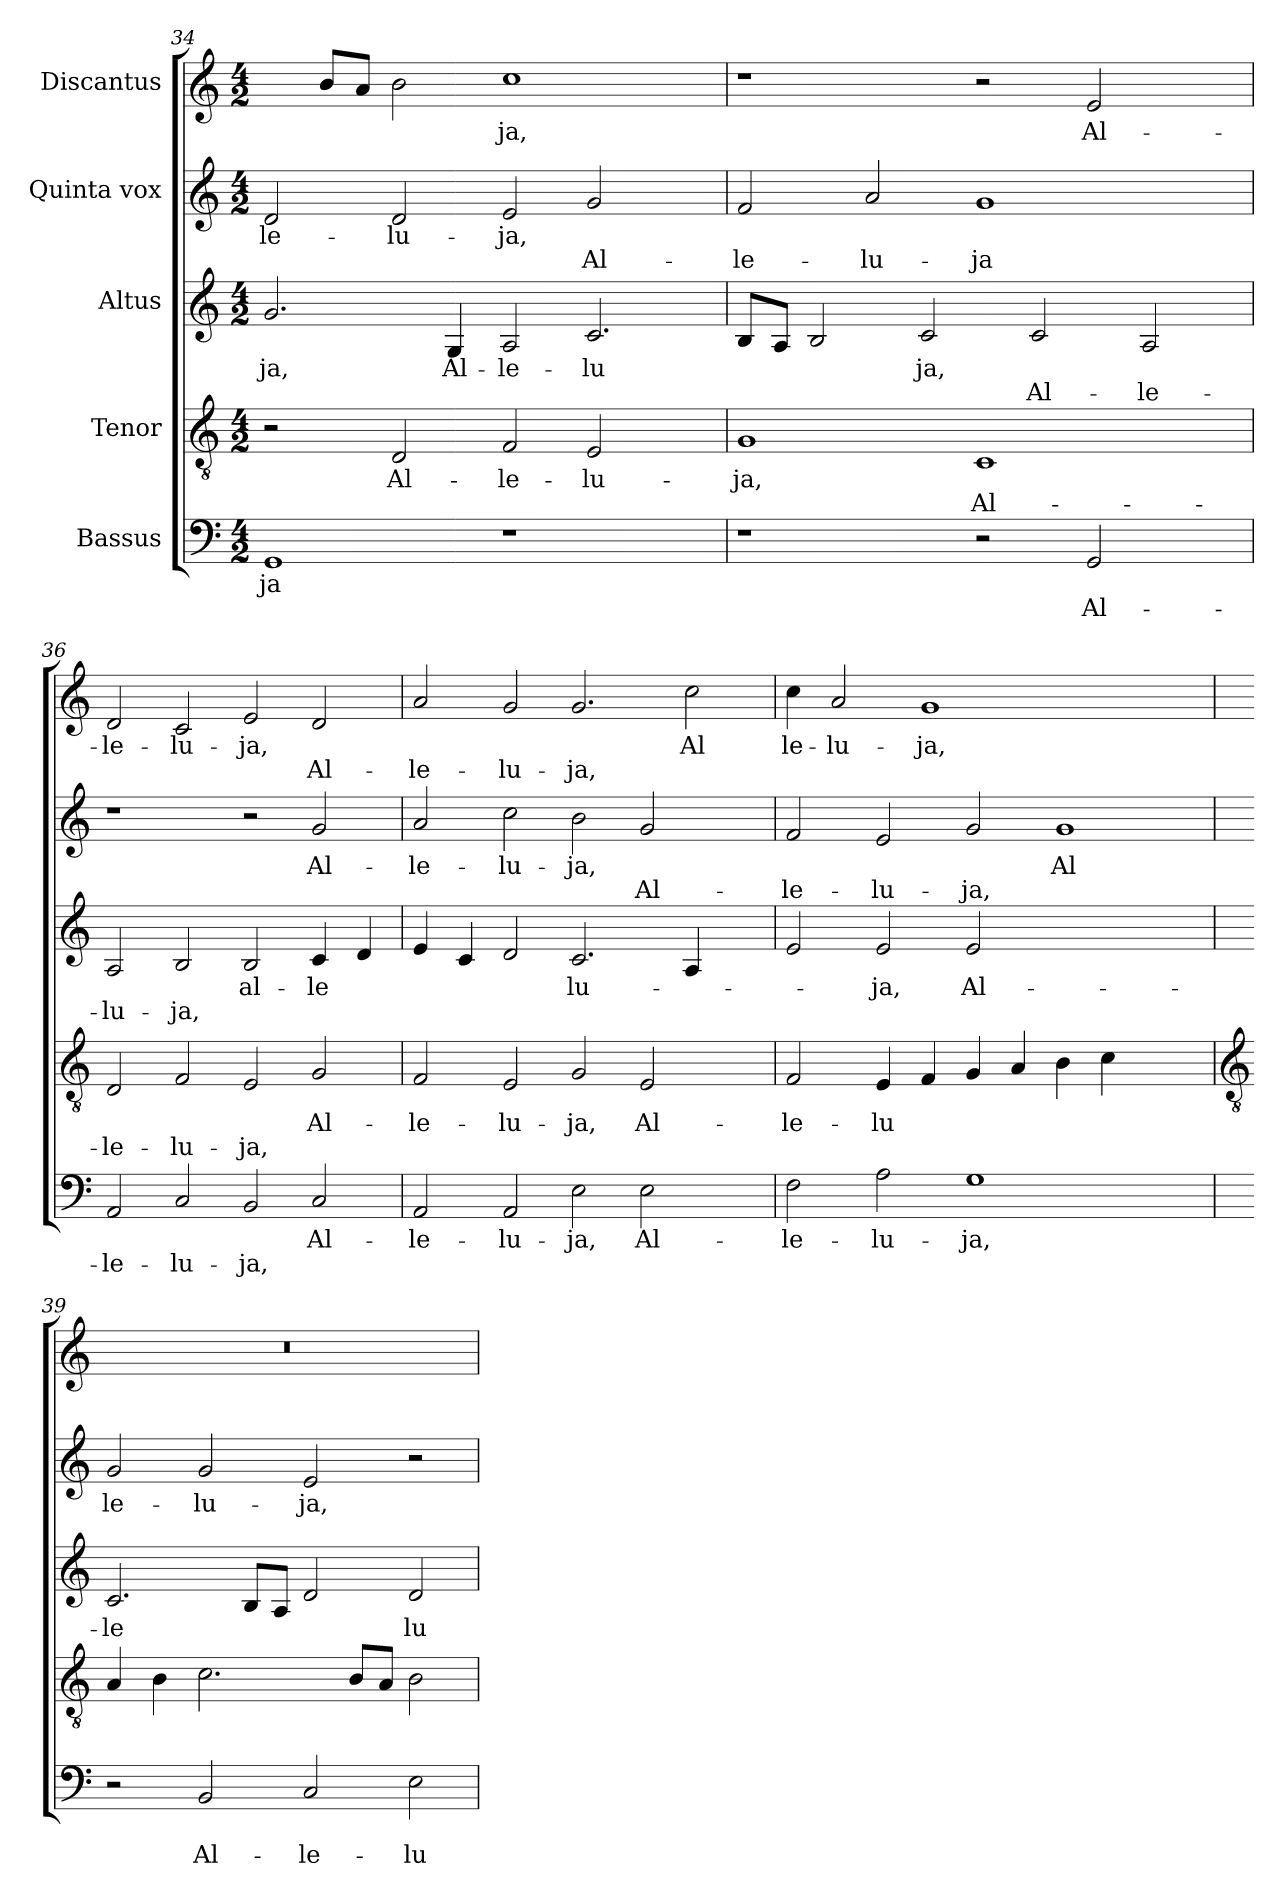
**kern	**text	**text	**kern	**text	**text	**kern	**text	**text	**kern	**text	**text	**kern	**text	**text
*part5	*part5	*part5	*part4	*part4	*part4	*part3	*part3	*part3	*part2	*part2	*part2	*part1	*part1	*part1
*staff5	*staff5	*staff5	*staff4	*staff4	*staff4	*staff3	*staff3	*staff3	*staff2	*staff2	*staff2	*staff1	*staff1	*staff1
*I"Bassus	*	*	*I"Tenor	*	*	*I"Altus	*	*	*I"Quinta vox	*	*	*I"Discantus	*	*
!!LO:LB:g=z
*clefF4	*	*	*clefGv2	*	*	*clefG2	*	*	*clefG2	*	*	*clefG2	*	*
*k[]	*	*	*k[]	*	*	*k[]	*	*	*k[]	*	*	*k[]	*	*
*C:	*	*	*C:	*	*	*C:	*	*	*C:	*	*	*C:	*	*
*M4/2	*	*	*M4/2	*	*	*M4/2	*	*	*M4/2	*	*	*M4/2	*	*
=34	=34	=34	=34	=34	=34	=34	=34	=34	=34	=34	=34	=34	=34	=34
!	!LO:LY:b	!	!	!	!	!	!LO:LY:b	!	!	!LO:LY:b	!	!	!	!
1GG	-ja	.	2r	.	.	2.g	-ja,	.	2d	-le-	.	4ccyy]	.	.
.	.	.	.	.	.	.	.	.	.	.	.	8bL	.	.
.	.	.	.	.	.	.	.	.	.	.	.	8aJ	.	.
!	!	!	!	!LO:LY:b	!	!	!	!	!	!LO:LY:b	!	!	!	!
.	.	.	2D	Al-	.	.	.	.	2d	-lu-	.	2b	.	.
!	!	!	!	!	!	!	!LO:LY:b	!	!	!	!	!	!	!
.	.	.	.	.	.	4G	Al-	.	.	.	.	.	.	.
!	!	!	!	!LO:LY:b	!	!	!LO:LY:b	!	!	!LO:LY:b	!	!	!LO:LY:b	!
1r	.	.	2F	-le-	.	2A	-le-	.	2e	-ja,	.	1cc	-ja,	.
!	!	!	!	!LO:LY:b	!	!	!LO:LY:b	!	!	!	!LO:LY:b	!	!	!
.	.	.	2E	-lu-	.	2.c	-lu	.	2g	.	Al-	.	.	.
4ryy	.	.	4ryy	.	.	.	.	.	4ryy	.	.	4ryy	.	.
=35	=35	=35	=35	=35	=35	=35	=35	=35	=35	=35	=35	=35	=35	=35
!	!	!	!	!LO:LY:b	!	!	!	!	!	!	!LO:LY:b	!	!	!
1r	.	.	1G	-ja,	.	8BL	.	.	2f	.	-le-	1r	.	.
.	.	.	.	.	.	8AJ	.	.	.	.	.	.	.	.
.	.	.	.	.	.	2B	.	.	.	.	.	.	.	.
!	!	!	!	!	!	!	!	!	!	!	!LO:LY:b	!	!	!
.	.	.	.	.	.	.	.	.	2a	.	-lu-	.	.	.
!	!	!	!	!	!	!	!LO:LY:b	!	!	!	!	!	!	!
.	.	.	.	.	.	2c	ja,	.	.	.	.	.	.	.
!	!	!	!	!	!LO:LY:b	!	!	!	!	!	!LO:LY:b	!	!	!
2r	.	.	1C	.	Al-	.	.	.	1g	.	-ja	2r	.	.
!	!	!	!	!	!	!	!	!LO:LY:b	!	!	!	!	!	!
.	.	.	.	.	.	2c	.	Al-	.	.	.	.	.	.
!	!	!LO:LY:b	!	!	!	!	!	!	!	!	!	!	!LO:LY:b	!
2GG	.	Al-	.	.	.	.	.	.	.	.	.	2e	Al-	.
!	!	!	!	!	!	!	!	!LO:LY:b	!	!	!	!	!	!
.	.	.	.	.	.	2A	.	-le-	.	.	.	.	.	.
4ryy	.	.	4ryy	.	.	.	.	.	4ryy	.	.	4ryy	.	.
=36	=36	=36	=36	=36	=36	=36	=36	=36	=36	=36	=36	=36	=36	=36
!	!	!LO:LY:b	!	!	!LO:LY:b	!	!	!LO:LY:b	!	!	!	!	!LO:LY:b	!
2AA	.	-le-	2D	.	-le-	2A	.	-lu-	1r	.	.	2d	-le-	.
!	!	!LO:LY:b	!	!	!LO:LY:b	!	!	!LO:LY:b	!	!	!	!	!LO:LY:b	!
2C	.	-lu-	2F	.	-lu-	2B	.	-ja,	.	.	.	2c	-lu-	.
!	!	!LO:LY:b	!	!	!LO:LY:b	!	!LO:LY:b	!	!	!	!	!	!LO:LY:b	!
2BB	.	-ja,	2E	.	-ja,	2B	al-	.	2r	.	.	2e	-ja,	.
!	!LO:LY:b	!	!	!LO:LY:b	!	!	!LO:LY:b	!	!	!LO:LY:b	!	!	!	!LO:LY:b
2C	Al-	.	2G	Al-	.	4c	-le	.	2g	Al-	.	2d	.	Al-
.	.	.	.	.	.	4d	.	.	.	.	.	.	.	.
=37	=37	=37	=37	=37	=37	=37	=37	=37	=37	=37	=37	=37	=37	=37
!	!LO:LY:b	!	!	!LO:LY:b	!	!	!	!	!	!LO:LY:b	!	!	!	!LO:LY:b
2AA	-le-	.	2F	-le-	.	4e	.	.	2a	-le-	.	2a	.	-le-
.	.	.	.	.	.	4c	.	.	.	.	.	.	.	.
!	!LO:LY:b	!	!	!LO:LY:b	!	!	!	!	!	!LO:LY:b	!	!	!	!LO:LY:b
2AA	-lu-	.	2E	-lu-	.	2d	.	.	2cc	-lu-	.	2g	.	-lu-
!	!LO:LY:b	!	!	!LO:LY:b	!	!	!LO:LY:b	!	!	!LO:LY:b	!	!	!	!LO:LY:b
2E	-ja,	.	2G	-ja,	.	2.c	lu-	.	2b	-ja,	.	2.g	.	-ja,
!	!LO:LY:b	!	!	!LO:LY:b	!	!	!	!	!	!	!LO:LY:b	!	!	!
2E	Al-	.	2E	Al-	.	.	.	.	2g	.	Al-	.	.	.
!	!	!	!	!	!	!	!	!	!	!	!	!	!LO:LY:b	!
.	.	.	.	.	.	4A	.	.	.	.	.	2cc	Al	.
4ryy	.	.	4ryy	.	.	4ryy	.	.	4ryy	.	.	.	.	.
!!LO:LB:g=z
=38	=38	=38	=38	=38	=38	=38	=38	=38	=38	=38	=38	=38	=38	=38
!	!LO:LY:b	!	!	!LO:LY:b	!	!	!	!	!	!	!LO:LY:b	!	!LO:LY:b	!
2F	-le-	.	2F	-le-	.	2e	.	.	2f	.	-le-	4cc	le-	.
!	!	!	!	!	!	!	!	!	!	!	!	!	!LO:LY:b	!
.	.	.	.	.	.	.	.	.	.	.	.	2a	-lu-	.
!	!LO:LY:b	!	!	!LO:LY:b	!	!	!LO:LY:b	!	!	!	!LO:LY:b	!	!	!
2A	-lu-	.	4E	-lu	.	2e	-ja,	.	2e	.	-lu-	.	.	.
!	!	!	!	!	!	!	!	!	!	!	!	!	!LO:LY:b	!
.	.	.	4F	.	.	.	.	.	.	.	.	1g	-ja,	.
!	!LO:LY:b	!	!	!	!	!	!LO:LY:b	!	!	!	!LO:LY:b	!	!	!
1G	-ja,	.	4G	.	.	2e	Al-	.	2g	.	-ja,	.	.	.
.	.	.	4A	.	.	.	.	.	.	.	.	.	.	.
!	!	!	!	!	!	!	!	!	!	!LO:LY:b	!	!	!	!
.	.	.	4B	.	.	1ryy	.	.	1g	Al	.	.	.	.
.	.	.	4c	.	.	.	.	.	.	.	.	2.ryy	.	.
2ryy	.	.	2ryy	.	.	.	.	.	.	.	.	.	.	.
!!LO:LB:g=z
=39	=39	=39	=39	=39	=39	=39	=39	=39	=39	=39	=39	=39	=39	=39
*	*	*	*clefGv2	*	*	*	*	*	*	*	*	*	*	*
!	!	!	!	!	!	!	!LO:LY:b	!	!	!LO:LY:b	!	!	!	!
2r	.	.	4A	.	.	2.c	-le	.	2g	le-	.	0r	.	.
.	.	.	4B	.	.	.	.	.	.	.	.	.	.	.
!	!	!LO:LY:b	!	!	!	!	!	!	!	!LO:LY:b	!	!	!	!
2BB	.	Al-	2.c	.	.	.	.	.	2g	-lu-	.	.	.	.
.	.	.	.	.	.	8BL	.	.	.	.	.	.	.	.
.	.	.	.	.	.	8AJ	.	.	.	.	.	.	.	.
!	!	!LO:LY:b	!	!	!	!	!	!	!	!LO:LY:b	!	!	!	!
2C	.	-le-	.	.	.	2d	.	.	2e	-ja,	.	.	.	.
.	.	.	8BL	.	.	.	.	.	.	.	.	.	.	.
.	.	.	8AJ	.	.	.	.	.	.	.	.	.	.	.
!	!	!LO:LY:b	!	!	!	!	!LO:LY:b	!	!	!	!	!	!	!
2E	.	-lu-	2B	.	.	2d	lu-	.	2r	.	.	.	.	.
=	=	=	=	=	=	=	=	=	=	=	=	=	=	=
*-	*-	*-	*-	*-	*-	*-	*-	*-	*-	*-	*-	*-	*-	*-
